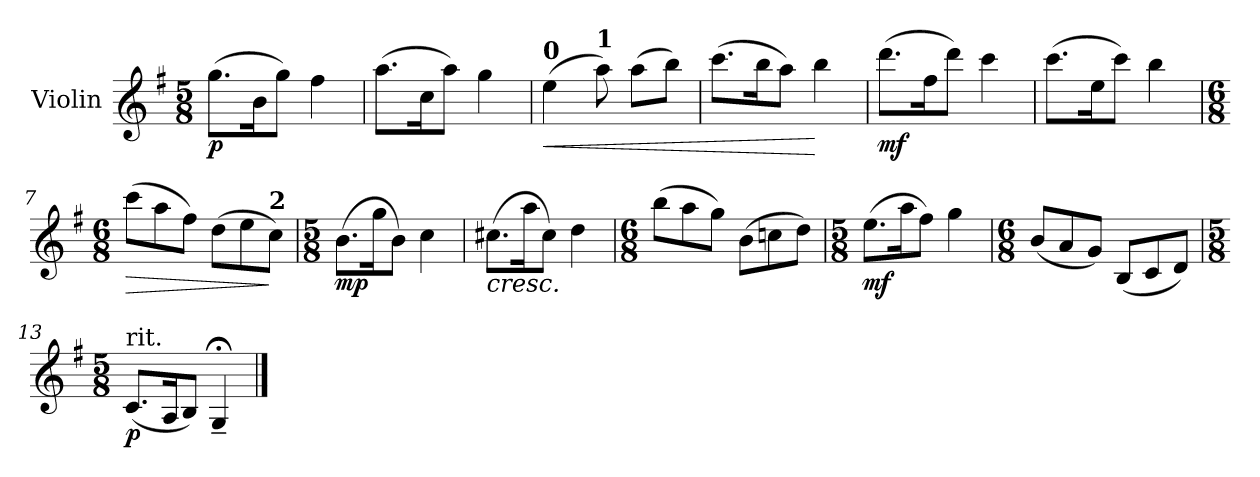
**kern	**dynam
*part1	*part1
*staff1	*staff1
*I"Violin	*
*I'Vln.	*
!!LO:PB:g=z
*clefG2	*
*k[f#]	*
*G:	*
*M5/8	*
=1	=1
(8.ggi\L	p
16bi\k	.
8ggi\J)	.
4ff#i\	.
=2	=2
(8.aai\L	.
16cci\k	.
8aai\J)	.
4ggi\	.
=3	=3
!LO:TX:a:B:t=0	!
!	!LO:HP:b
(4eei\	<
!LO:TX:a:B:t=1	!
8aai\)	.
(8aai\L	.
8bbi\J)	.
=4	=4
(8.ccci\L	.
16bbi\k	.
8aai\J)	.
4bbi\	[
=5	=5
(8.dddi\L	mf
16ff#i\k	.
8dddi\J)	.
4ccci\	.
=6	=6
(8.ccci\L	.
16eei\k	.
8ccci\J)	.
4bbi\	.
=7	=7
*M6/8	*
!	!LO:HP:b
(8ccci\L	>
8aai\	.
8ff#i\J)	.
(8ddi\L	.
8eei\	.
!LO:TX:a:B:t=2	!
8cci\J)	]
!!LO:LB:g=z
=8	=8
*M5/8	*
(8.bi\L	mp
16ggi\k	.
8bi\J)	.
4cci\	.
=9	=9
!LO:TX:b:i:t=cresc.	!
(8.cc#Xi\L	.
16aai\k	.
8cc#i\J)	.
4ddi\	.
=10	=10
*M6/8	*
(8bbi\L	.
8aai\	.
8ggi\J)	.
(8bi\L	.
8ccni\	.
8ddi\J)	.
=11	=11
*M5/8	*
(8.eei\L	mf
16aai\k	.
8ff#i\J)	.
4ggi\	.
=12	=12
*M6/8	*
(8bi/L	.
8ai/	.
8gi/J)	.
(8Bi/L	.
8ci/	.
8di/J)	.
=13	=13
*M5/8	*
!LO:TX:t=rit.	!
(8.ci/L	p
16Ai/k	.
8Bi/J)	.
4G;~i/	.
==	==
*-	*-
